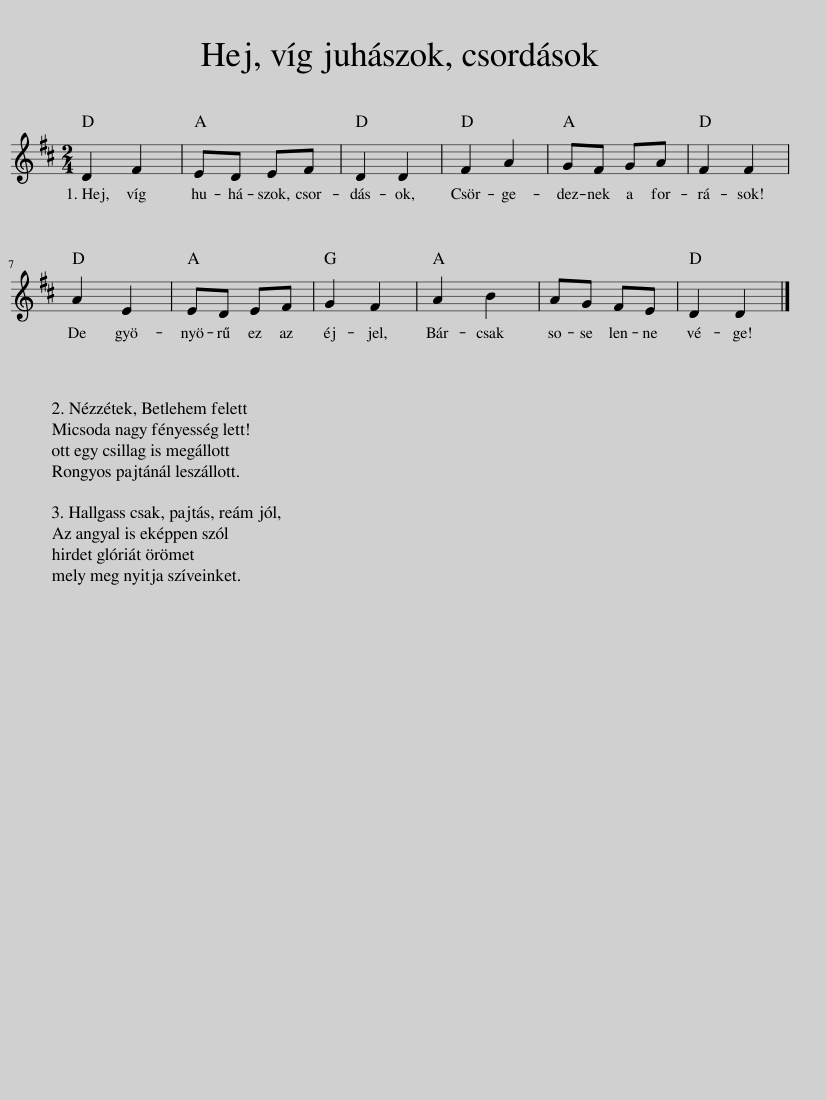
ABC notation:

X:1
L:1/8
M:2/4
I:linebreak $
K:D
V:1 treble
V:1
 D2 F2 | ED EF | D2 D2 | F2 A2 | GF GA | %5
 F2 F2 |$ A2 E2 | ED EF | G2 F2 | A2 B2 | %10
 AG FE | D2 D2 |] %12
